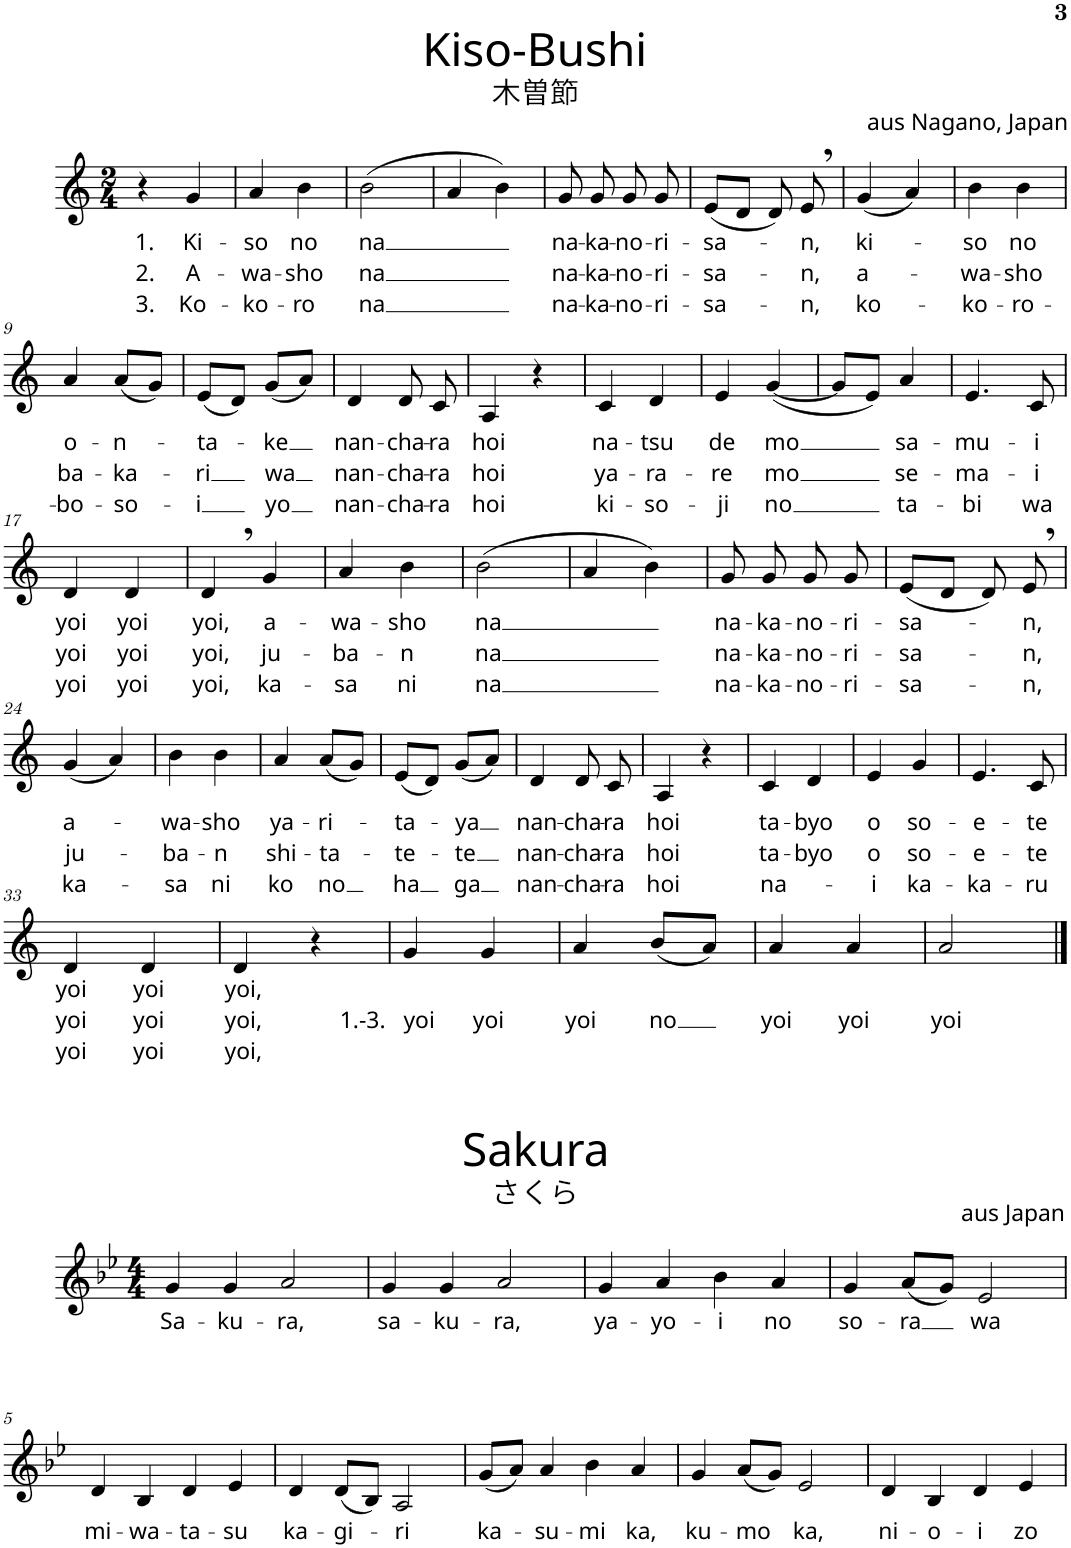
**kern	**text	**text	**text
*part1	*part1	*part1	*part1
*staff1	*staff1	*staff1	*staff1
*I"Piano	*	*	*
*I'Pno.	*	*	*
!!LO:PB:g=z
*clefG2	*	*	*
*k[]	*	*	*
*M2/4	*	*	*
=1	=1	=1	=1
!	!LO:LY:b	!LO:LY:b	!LO:LY:b
4r	1.	2.	3.
!	!LO:LY:b	!LO:LY:b	!LO:LY:b
4g/	Ki-	A-	Ko-
=2	=2	=2	=2
!	!LO:LY:b	!LO:LY:b	!LO:LY:b
4a/	-so	-wa-	-ko-
!	!LO:LY:b	!LO:LY:b	!LO:LY:b
4b\	no	-sho	-ro
=3	=3	=3	=3
!	!LO:LY:b	!LO:LY:b	!LO:LY:b
(2b\	na	na	na
=4	=4	=4	=4
4a/	.	.	.
4b\)	.	.	.
=5	=5	=5	=5
!	!LO:LY:b	!LO:LY:b	!LO:LY:b
8g/	na-	na-	na-
!	!LO:LY:b	!LO:LY:b	!LO:LY:b
8g/	-ka-	-ka-	-ka-
!	!LO:LY:b	!LO:LY:b	!LO:LY:b
8g/	-no-	-no-	-no-
!	!LO:LY:b	!LO:LY:b	!LO:LY:b
8g/	-ri-	-ri-	-ri-
=6	=6	=6	=6
!	!LO:LY:b	!LO:LY:b	!LO:LY:b
(8e/L	-sa-	-sa-	-sa-
8d/J	.	.	.
8d/)	.	.	.
!	!LO:LY:b	!LO:LY:b	!LO:LY:b
8e,/	-n,	-n,	-n,
=7	=7	=7	=7
!	!LO:LY:b	!LO:LY:b	!LO:LY:b
(4g/	ki-	a-	ko-
4a/)	.	.	.
=8	=8	=8	=8
!	!LO:LY:b	!LO:LY:b	!LO:LY:b
4b\	-so	-wa-	-ko-
!	!LO:LY:b	!LO:LY:b	!LO:LY:b
4b\	no	-sho	-ro-
!!LO:LB:g=z
=9	=9	=9	=9
!	!LO:LY:b	!LO:LY:b	!LO:LY:b
4a/	o-	ba-	-bo-
!	!LO:LY:b	!LO:LY:b	!LO:LY:b
(8a/L	-n-	-ka-	-so-
8g/J)	.	.	.
=10	=10	=10	=10
!	!LO:LY:b	!LO:LY:b	!LO:LY:b
(8e/L	-ta-	-ri	-i
8d/J)	.	.	.
!	!LO:LY:b	!LO:LY:b	!LO:LY:b
(8g/L	-ke	wa	yo
8a/J)	.	.	.
=11	=11	=11	=11
!	!LO:LY:b	!LO:LY:b	!LO:LY:b
4d/	nan-	nan-	nan-
!	!LO:LY:b	!LO:LY:b	!LO:LY:b
8d/	-cha-	-cha-	-cha-
!	!LO:LY:b	!LO:LY:b	!LO:LY:b
8c/	-ra	-ra	-ra
=12	=12	=12	=12
!	!LO:LY:b	!LO:LY:b	!LO:LY:b
4A/	hoi	hoi	hoi
4r	.	.	.
=13	=13	=13	=13
!	!LO:LY:b	!LO:LY:b	!LO:LY:b
4c/	na-	ya-	ki-
!	!LO:LY:b	!LO:LY:b	!LO:LY:b
4d/	-tsu	-ra-	-so-
=14	=14	=14	=14
!	!LO:LY:b	!LO:LY:b	!LO:LY:b
4e/	de	-re	-ji
!	!LO:LY:b	!LO:LY:b	!LO:LY:b
([4g/	mo	mo	no
=15	=15	=15	=15
8g/L]	.	.	.
8e/J)	.	.	.
!	!LO:LY:b	!LO:LY:b	!LO:LY:b
4a/	sa-	se-	ta-
=16	=16	=16	=16
!	!LO:LY:b	!LO:LY:b	!LO:LY:b
4.e/	-mu-	-ma-	-bi
!	!LO:LY:b	!LO:LY:b	!LO:LY:b
8c/	-i	-i	wa
!!LO:LB:g=z
=17	=17	=17	=17
!	!LO:LY:b	!LO:LY:b	!LO:LY:b
4d/	yoi	yoi	yoi
!	!LO:LY:b	!LO:LY:b	!LO:LY:b
4d/	yoi	yoi	yoi
=18	=18	=18	=18
!	!LO:LY:b	!LO:LY:b	!LO:LY:b
4d,/	yoi,	yoi,	yoi,
!	!LO:LY:b	!LO:LY:b	!LO:LY:b
4g/	a-	ju-	ka-
=19	=19	=19	=19
!	!LO:LY:b	!LO:LY:b	!LO:LY:b
4a/	-wa-	-ba-	-sa
!	!LO:LY:b	!LO:LY:b	!LO:LY:b
4b\	-sho	-n	ni
=20	=20	=20	=20
!	!LO:LY:b	!LO:LY:b	!LO:LY:b
(2b\	na	na	na
=21	=21	=21	=21
4a/	.	.	.
4b\)	.	.	.
=22	=22	=22	=22
!	!LO:LY:b	!LO:LY:b	!LO:LY:b
8g/	na-	na-	na-
!	!LO:LY:b	!LO:LY:b	!LO:LY:b
8g/	-ka-	-ka-	-ka-
!	!LO:LY:b	!LO:LY:b	!LO:LY:b
8g/	-no-	-no-	-no-
!	!LO:LY:b	!LO:LY:b	!LO:LY:b
8g/	-ri-	-ri-	-ri-
=23	=23	=23	=23
!	!LO:LY:b	!LO:LY:b	!LO:LY:b
(8e/L	-sa-	-sa-	-sa-
8d/J	.	.	.
8d/)	.	.	.
!	!LO:LY:b	!LO:LY:b	!LO:LY:b
8e,/	-n,	-n,	-n,
!!LO:LB:g=z
=24	=24	=24	=24
!	!LO:LY:b	!LO:LY:b	!LO:LY:b
(4g/	a-	ju-	ka-
4a/)	.	.	.
=25	=25	=25	=25
!	!LO:LY:b	!LO:LY:b	!LO:LY:b
4b\	-wa-	-ba-	-sa
!	!LO:LY:b	!LO:LY:b	!LO:LY:b
4b\	-sho	-n	ni
=26	=26	=26	=26
!	!LO:LY:b	!LO:LY:b	!LO:LY:b
4a/	ya-	shi-	ko
!	!LO:LY:b	!LO:LY:b	!LO:LY:b
(8a/L	-ri-	-ta-	no
8g/J)	.	.	.
=27	=27	=27	=27
!	!LO:LY:b	!LO:LY:b	!LO:LY:b
(8e/L	-ta-	-te-	ha
8d/J)	.	.	.
!	!LO:LY:b	!LO:LY:b	!LO:LY:b
(8g/L	-ya	-te	ga
8a/J)	.	.	.
=28	=28	=28	=28
!	!LO:LY:b	!LO:LY:b	!LO:LY:b
4d/	nan-	nan-	nan-
!	!LO:LY:b	!LO:LY:b	!LO:LY:b
8d/	-cha-	-cha-	-cha-
!	!LO:LY:b	!LO:LY:b	!LO:LY:b
8c/	-ra	-ra	-ra
=29	=29	=29	=29
!	!LO:LY:b	!LO:LY:b	!LO:LY:b
4A/	hoi	hoi	hoi
4r	.	.	.
=30	=30	=30	=30
!	!LO:LY:b	!LO:LY:b	!LO:LY:b
4c/	ta-	ta-	na-
!	!LO:LY:b	!LO:LY:b	!
4d/	-byo	-byo	.
=31	=31	=31	=31
!	!LO:LY:b	!LO:LY:b	!LO:LY:b
4e/	o	o	-i
!	!LO:LY:b	!LO:LY:b	!LO:LY:b
4g/	so-	so-	ka-
=32	=32	=32	=32
!	!LO:LY:b	!LO:LY:b	!LO:LY:b
4.e/	-e-	-e-	-ka-
!	!LO:LY:b	!LO:LY:b	!LO:LY:b
8c/	-te	-te	-ru
!!LO:LB:g=z
=33	=33	=33	=33
!	!LO:LY:b	!LO:LY:b	!LO:LY:b
4d/	yoi	yoi	yoi
!	!LO:LY:b	!LO:LY:b	!LO:LY:b
4d/	yoi	yoi	yoi
=34	=34	=34	=34
!	!LO:LY:b	!LO:LY:b	!LO:LY:b
4d/	yoi,	yoi,	yoi,
4r	.	.	.
=35	=35	=35	=35
!	!LO:LY:b	!LO:LY:b	!
4g/	yoi	1.-3. yoi	.
!	!LO:LY:b	!LO:LY:b	!
4g/	yoi	yoi	.
=36	=36	=36	=36
!	!LO:LY:b	!LO:LY:b	!
4a/	yoi	yoi	.
!	!LO:LY:b	!LO:LY:b	!
(8b/L	no	no	.
8a/J)	.	.	.
=37	=37	=37	=37
!	!LO:LY:b	!LO:LY:b	!
4a/	yoi	yoi	.
!	!LO:LY:b	!LO:LY:b	!
4a/	yoi	yoi	.
=38	=38	=38	=38
!	!LO:LY:b	!LO:LY:b	!
2a/	yoi	yoi	.
!!LO:LB:g=z
==1	==1	==1	==1
*k[b-e-]	*	*	*
*M4/4	*	*	*
!	!LO:LY:b	!	!
4g/	Sa-	.	.
!	!LO:LY:b	!	!
4g/	-ku-	.	.
!	!LO:LY:b	!	!
2a/	-ra,	.	.
=2	=2	=2	=2
!	!LO:LY:b	!	!
4g/	sa-	.	.
!	!LO:LY:b	!	!
4g/	-ku-	.	.
!	!LO:LY:b	!	!
2a/	-ra,	.	.
=3	=3	=3	=3
!	!LO:LY:b	!	!
4g/	ya-	.	.
!	!LO:LY:b	!	!
4a/	-yo-	.	.
!	!LO:LY:b	!	!
4b-\	-i	.	.
!	!LO:LY:b	!	!
4a/	no	.	.
=4	=4	=4	=4
!	!LO:LY:b	!	!
4g/	so-	.	.
!	!LO:LY:b	!	!
(8a/L	-ra	.	.
8g/J)	.	.	.
!	!LO:LY:b	!	!
2e-/	wa	.	.
!!LO:LB:g=z
=5	=5	=5	=5
!	!LO:LY:b	!	!
4d/	mi-	.	.
!	!LO:LY:b	!	!
4B-/	-wa-	.	.
!	!LO:LY:b	!	!
4d/	-ta-	.	.
!	!LO:LY:b	!	!
4e-/	-su	.	.
=6	=6	=6	=6
!	!LO:LY:b	!	!
4d/	ka-	.	.
!	!LO:LY:b	!	!
(8d/L	-gi-	.	.
8B-/J)	.	.	.
!	!LO:LY:b	!	!
2A/	-ri	.	.
=7	=7	=7	=7
!	!LO:LY:b	!	!
(8g/L	ka-	.	.
8a/J)	.	.	.
!	!LO:LY:b	!	!
4a/	-su-	.	.
!	!LO:LY:b	!	!
4b-\	-mi	.	.
!	!LO:LY:b	!	!
4a/	ka,	.	.
=8	=8	=8	=8
!	!LO:LY:b	!	!
4g/	ku-	.	.
!	!LO:LY:b	!	!
(8a/L	-mo	.	.
8g/J)	.	.	.
!	!LO:LY:b	!	!
2e-/	ka,	.	.
=9	=9	=9	=9
!	!LO:LY:b	!	!
4d/	ni-	.	.
!	!LO:LY:b	!	!
4B-/	-o-	.	.
!	!LO:LY:b	!	!
4d/	-i	.	.
!	!LO:LY:b	!	!
4e-/	zo	.	.
=	=	=	=
*-	*-	*-	*-
